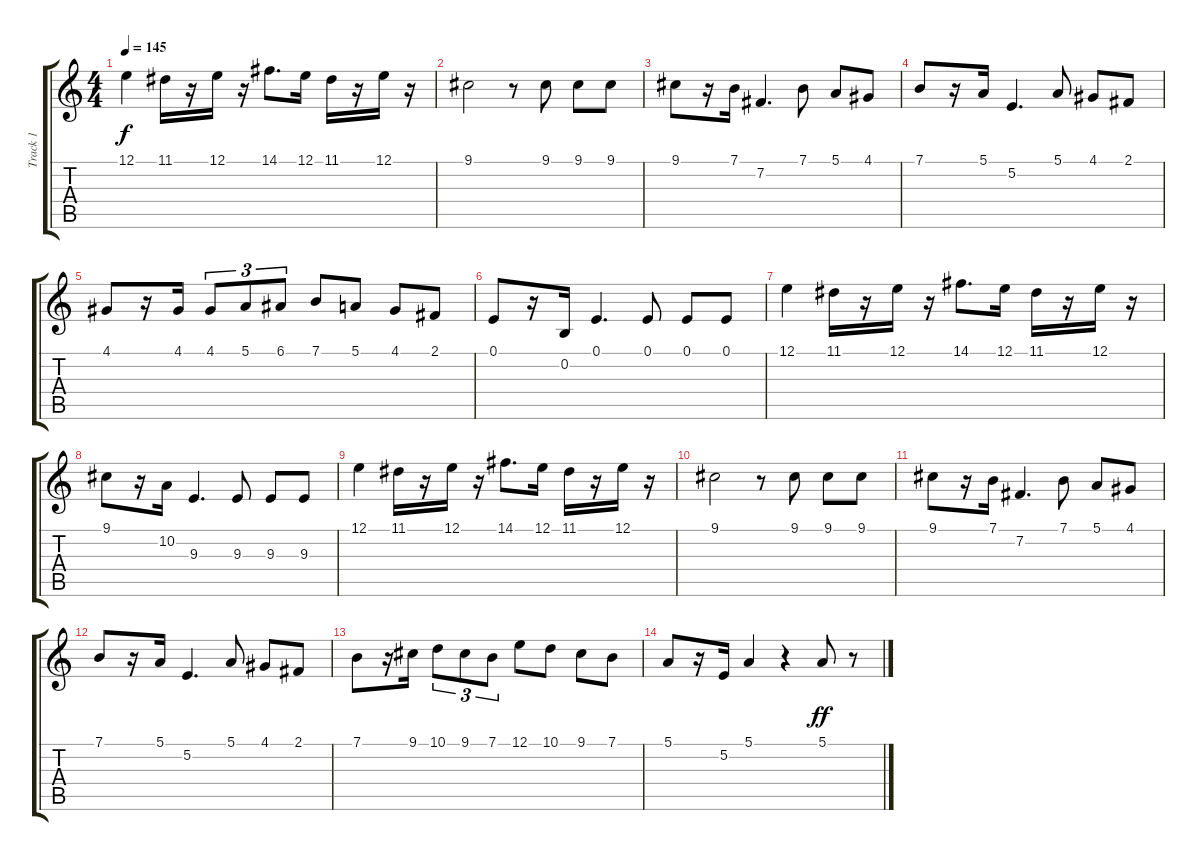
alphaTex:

\track ("Track 1" "Track 1") {instrument trumpet}
\staff {score tabs}
\tuning (E4 B3 G3 D3 A2 E2) {hide}
\ts (4 4)
\tempo 145
\clef g2
\ks c
12.1.4{dy f} 11.1.16 r.16 12.1.16 r.16 14.1.8{d} 12.1.16 11.1.16 r.16 12.1.16 r.16 |
9.1.2 r.8 9.1.8 9.1.8 9.1.8 |
9.1.8 r.16 7.1.16 7.2.4{d} 7.1.8 5.1.8 4.1.8 |
7.1.8 r.16 5.1.16 5.2.4{d} 5.1.8 4.1.8 2.1.8 |
4.1.8 r.16 4.1.16 4.1.8{tu (3 2)} 5.1.8{tu (3 2)} 6.1.8{tu (3 2)} 7.1.8 5.1.8 4.1.8 2.1.8 |
0.1.8 r.16 0.2.16 0.1.4{d} 0.1.8 0.1.8 0.1.8 |
12.1.4 11.1.16 r.16 12.1.16 r.16 14.1.8{d} 12.1.16 11.1.16 r.16 12.1.16 r.16 |
9.1.8 r.16 10.2.16 9.3.4{d} 9.3.8 9.3.8 9.3.8 |
12.1.4 11.1.16 r.16 12.1.16 r.16 14.1.8{d} 12.1.16 11.1.16 r.16 12.1.16 r.16 |
9.1.2 r.8 9.1.8 9.1.8 9.1.8 |
9.1.8 r.16 7.1.16 7.2.4{d} 7.1.8 5.1.8 4.1.8 |
7.1.8 r.16 5.1.16 5.2.4{d} 5.1.8 4.1.8 2.1.8 |
7.1.8 r.16 9.1.16 10.1.8{tu (3 2)} 9.1.8{tu (3 2)} 7.1.8{tu (3 2)} 12.1.8 10.1.8 9.1.8 7.1.8 |
5.1.8 r.16 5.2.16 5.1.4 r.4 5.1.8{dy ff} r.8
